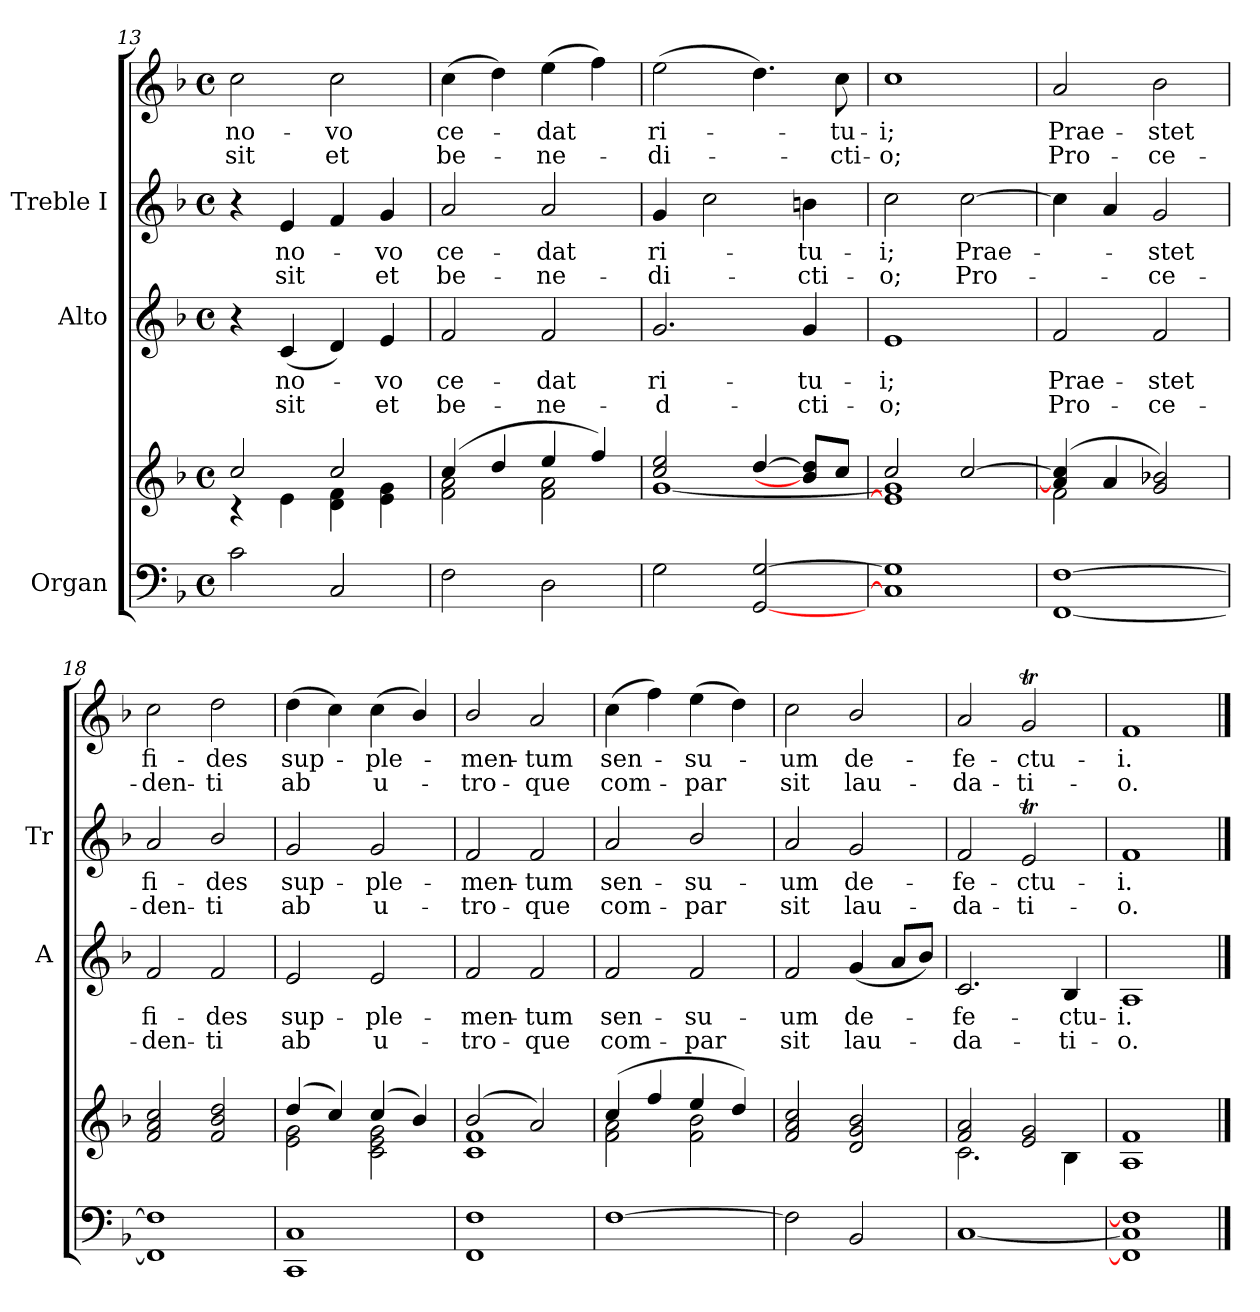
**kern	**kern	**kern	**text	**text	**kern	**text	**text	**kern	**text	**text
*part3	*part3	*part2	*part2	*part2	*part1	*part1	*part1	*part1	*part1	*part1
*staff5	*staff4	*staff3	*staff3	*staff3	*staff2	*staff2	*staff2	*staff1	*staff1	*staff1
*I"Organ	*	*I"Alto	*	*	*I"Treble I	*	*	*	*	*
*	*	*I'A	*	*	*I'Tr	*	*	*	*	*
*clefF4	*clefG2	*clefG2	*	*	*clefG2	*	*	*clefG2	*	*
*k[b-]	*k[b-]	*k[b-]	*	*	*k[b-]	*	*	*k[b-]	*	*
*F:	*F:	*F:	*	*	*F:	*	*	*F:	*	*
*M4/4	*M4/4	*M4/4	*	*	*M4/4	*	*	*M4/4	*	*
*met(c)	*met(c)	*met(c)	*	*	*met(c)	*	*	*met(c)	*	*
=13	=13	=13	=13	=13	=13	=13	=13	=13	=13	=13
*	*^	*	*	*	*	*	*	*	*	*
!	!	!	!	!	!	!	!	!	!	!LO:LY:b	!LO:LY:b
2c	2cc/	4r	4r	.	.	4r	.	.	2cc	no-	-sit
!	!	!	!	!LO:LY:b	!LO:LY:b	!	!LO:LY:b	!LO:LY:b	!	!	!
.	.	4e\	(<4c	no-	sit	4e	no-	sit	.	.	.
!	!	!	!	!	!	!	!	!	!	!LO:LY:b	!LO:LY:b
2C	2cc/	4d\ 4f\	4d)	.	.	4f	.	.	2cc	vo	et
!	!	!	!	!LO:LY:b	!LO:LY:b	!	!LO:LY:b	!LO:LY:b	!	!	!
.	.	4e\ 4g\	4e	vo	et	4g	vo	et	.	.	.
=14	=14	=14	=14	=14	=14	=14	=14	=14	=14	=14	=14
!	!	!	!	!LO:LY:b	!LO:LY:b	!	!LO:LY:b	!LO:LY:b	!	!LO:LY:b	!LO:LY:b
2F	(>4cc/	2f\ 2a\	2f	ce-	-be-	2a	ce-	-be-	(>4cc	ce-	be-
.	4dd/	.	.	.	.	.	.	.	4dd)	.	.
!	!	!	!	!LO:LY:b	!LO:LY:b	!	!LO:LY:b	!LO:LY:b	!	!LO:LY:b	!LO:LY:b
2D	4ee/	2f\ 2a\	2f	-dat	ne-	2a	-dat	ne-	(>4ee	dat	ne-
.	4ff/)	.	.	.	.	.	.	.	4ff)	.	.
=15	=15	=15	=15	=15	=15	=15	=15	=15	=15	=15	=15
!	!	!	!	!LO:LY:b	!LO:LY:b	!	!LO:LY:b	!LO:LY:b	!	!LO:LY:b	!LO:LY:b
2G	2cc/ 2ee/	[1g\	2.g	-ri-	-d-	4g	-ri-	di-	(>2ee	-ri-	di-
.	.	.	.	.	.	2cc	.	.	.	.	.
[2GG [2G	[4dd/	.	.	.	.	.	.	.	4.dd)	.	.
!	!	!	!	!LO:LY:b	!LO:LY:b	!	!LO:LY:b	!LO:LY:b	!	!	!
.	8b/] 8dd/]L	.	4g	-tu-	-cti-	4bn	tu-	-cti-	.	.	.
!	!	!	!	!	!	!	!	!	!	!LO:LY:b	!LO:LY:b
.	8cc/J	.	.	.	.	.	.	.	8cc	tu-	-cti-
=16	=16	=16	=16	=16	=16	=16	=16	=16	=16	=16	=16
!	!	!	!	!LO:LY:b	!LO:LY:b	!	!LO:LY:b	!LO:LY:b	!	!LO:LY:b	!LO:LY:b
1C] 1G]	2cc/	1e\] 1g\]	1e	-i;	o;	2cc	i;	o;	1cc	-i;	o;
!	!	!	!	!	!	!	!LO:LY:b	!LO:LY:b	!	!	!
.	[2cc/	.	.	.	.	[2cc	Prae-	Pro-	.	.	.
=17	=17	=17	=17	=17	=17	=17	=17	=17	=17	=17	=17
!	!	!	!	!LO:LY:b	!LO:LY:b	!	!	!	!	!LO:LY:b	!LO:LY:b
[1FF [1F	(>4a/] 4cc/]	2f\	2f	Prae-	-Pro-	4cc]	.	.	2a	Prae-	-Pro-
.	4a/	.	.	.	.	4a	.	.	.	.	.
!	!	!	!	!LO:LY:b	!LO:LY:b	!	!LO:LY:b	!LO:LY:b	!	!LO:LY:b	!LO:LY:b
.	2g/ 2b-X/)	2ryy	2f	-stet	ce-	2g	-stet	ce-	2b-	-stet	ce-
!!LO:LB:g=z
=18	=18	=18	=18	=18	=18	=18	=18	=18	=18	=18	=18
!	!	!	!	!LO:LY:b	!LO:LY:b	!	!LO:LY:b	!LO:LY:b	!	!LO:LY:b	!LO:LY:b
1FF] 1F]	2f/ 2a/ 2cc/	1ryy	2f	-fi-	-den-	2a	fi-	-den-	2cc	-fi-	-den-
!	!	!	!	!LO:LY:b	!LO:LY:b	!	!LO:LY:b	!LO:LY:b	!	!LO:LY:b	!LO:LY:b
.	2f/ 2b-/ 2dd/	.	2f	-des	ti	2b-/	-des	ti	2dd	-des	ti
=19	=19	=19	=19	=19	=19	=19	=19	=19	=19	=19	=19
!	!	!	!	!LO:LY:b	!LO:LY:b	!	!LO:LY:b	!LO:LY:b	!	!LO:LY:b	!LO:LY:b
1CC 1C	(>4dd/	2e\ 2g\	2e	sup-	-ab	2g	sup-	-ab	(>4dd	sup-	ab
.	4cc/)	.	.	.	.	.	.	.	4cc)	.	.
!	!	!	!	!LO:LY:b	!LO:LY:b	!	!LO:LY:b	!LO:LY:b	!	!LO:LY:b	!LO:LY:b
.	(>4cc/	2c\ 2e\ 2g\	2e	ple-	-u-	2g	ple-	-u-	(<4cc	ple-	u-
.	4b-/)	.	.	.	.	.	.	.	4b-/)	.	.
=20	=20	=20	=20	=20	=20	=20	=20	=20	=20	=20	=20
!	!	!	!	!LO:LY:b	!LO:LY:b	!	!LO:LY:b	!LO:LY:b	!	!LO:LY:b	!LO:LY:b
1FF 1F	(>2b-/	1c\ 1f\	2f	-men-	-tro-	2f	men-	-tro-	2b-/	-men-	-tro-
!	!	!	!	!LO:LY:b	!LO:LY:b	!	!LO:LY:b	!LO:LY:b	!	!LO:LY:b	!LO:LY:b
.	2a/)	.	2f	-tum	que	2f	-tum	que	2a	-tum	que
=21	=21	=21	=21	=21	=21	=21	=21	=21	=21	=21	=21
!	!	!	!	!LO:LY:b	!LO:LY:b	!	!LO:LY:b	!LO:LY:b	!	!LO:LY:b	!LO:LY:b
[1F	(>4cc/	2f\ 2a\	2f	sen-	-com-	2a	sen-	-com-	(>4cc	sen-	com-
.	4ff/	.	.	.	.	.	.	.	4ff)	.	.
!	!	!	!	!LO:LY:b	!LO:LY:b	!	!LO:LY:b	!LO:LY:b	!	!LO:LY:b	!LO:LY:b
.	4ee/	2f\ 2b-\	2f	-su-	-par	2b-/	-su-	-par	(>4ee	su-	par
.	4dd/)	.	.	.	.	.	.	.	4dd)	.	.
=22	=22	=22	=22	=22	=22	=22	=22	=22	=22	=22	=22
!	!	!	!	!LO:LY:b	!LO:LY:b	!	!LO:LY:b	!LO:LY:b	!	!LO:LY:b	!LO:LY:b
2F]	2f/ 2a/ 2cc/	1ryy	2f	um	sit	2a	-um	sit	2cc	um	sit
!	!	!	!	!LO:LY:b	!LO:LY:b	!	!LO:LY:b	!LO:LY:b	!	!LO:LY:b	!LO:LY:b
2BB-	2d/ 2g/ 2b-/	.	(<4g	de-	lau-	2g	de-	-lau-	2b-/	de-	-lau-
.	.	.	8aL	.	.	.	.	.	.	.	.
.	.	.	8b-J)	.	.	.	.	.	.	.	.
=23	=23	=23	=23	=23	=23	=23	=23	=23	=23	=23	=23
!	!	!	!	!LO:LY:b	!LO:LY:b	!	!LO:LY:b	!LO:LY:b	!	!LO:LY:b	!LO:LY:b
[1C	2f/ 2a/	2.c\	2.c	fe-	-da-	2f	-fe-	-da-	2a	-fe-	-da-
!	!	!	!	!	!	!	!LO:LY:b	!LO:LY:b	!	!LO:LY:b	!LO:LY:b
.	2e/ 2g/	.	.	.	.	2et	-ctu-	-ti-	2gT	-ctu-	-ti-
!	!	!	!	!LO:LY:b	!LO:LY:b	!	!	!	!	!	!
.	.	4B-\	4B-	-ctu-	-ti-	.	.	.	.	.	.
=24	=24	=24	=24	=24	=24	=24	=24	=24	=24	=24	=24
!	!	!	!	!LO:LY:b	!LO:LY:b	!	!LO:LY:b	!LO:LY:b	!	!LO:LY:b	!LO:LY:b
1FF] 1C] 1F]	1A/ 1f/	1ryy	1A	-i.	o.	1f	i.	o.	1f	-i.	o.
*	*v	*v	*	*	*	*	*	*	*	*	*
==	==	==	==	==	==	==	==	==	==	==
*-	*-	*-	*-	*-	*-	*-	*-	*-	*-	*-
